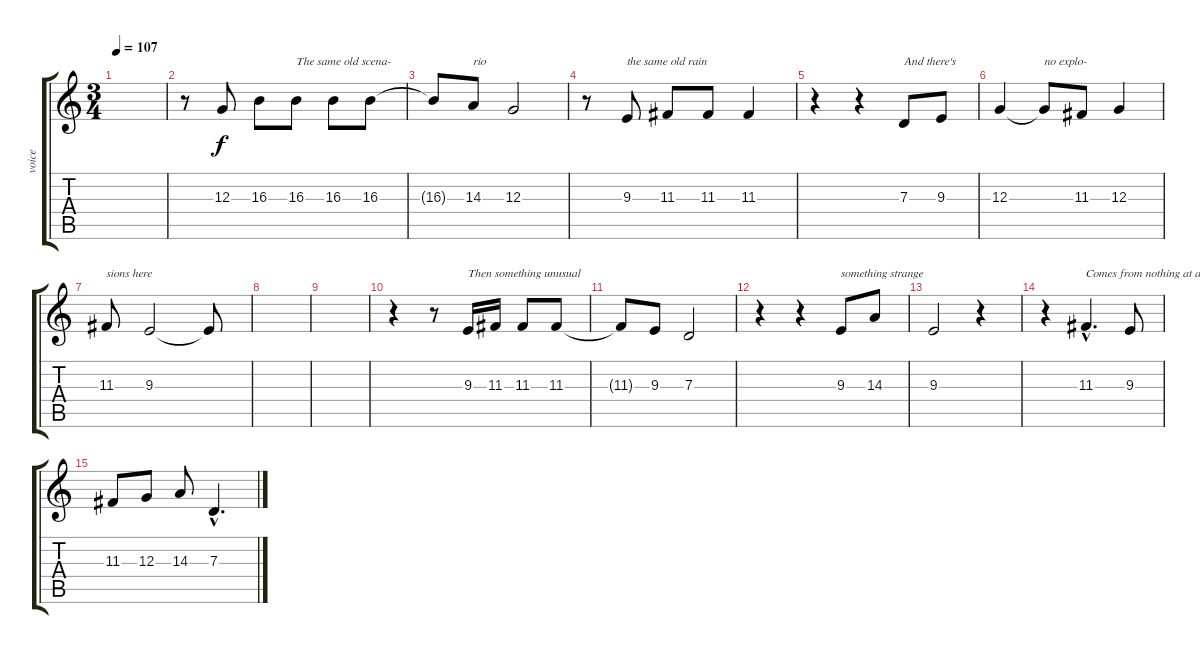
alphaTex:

\track ("voice" "voice") {instrument acousticgrandpiano}
\staff {score tabs}
\tuning (E4 B3 G3 D3 A2 E2) {hide}
\ts (3 4)
\tempo 107
\clef g2
\ks c
|
r.8 12.3.8 16.3.8 16.3.8{txt "The same old scena-"} 16.3.8 16.3.8 |
16.3{t}.8 14.3.8{txt "rio"} 12.3.2 |
r.8 9.3.8{txt "the same old rain"} 11.3.8 11.3.8 11.3.4 |
r.4 r.4 7.3.8{txt "And there's"} 9.3.8 |
12.3.4 12.3{t}.8{txt "no explo-"} 11.3.8 12.3.4 |
11.3.8{txt "sions here"} 9.3.2 9.3{t}.8 |
|
|
r.4 r.8 9.3.16{txt "Then something unusual "} 11.3.16 11.3.8 11.3.8 |
11.3{t}.8 9.3.8 7.3.2 |
r.4 r.4 9.3.8{txt "something strange"} 14.3.8 |
9.3.2 r.4 |
r.4 11.3{hac}.4{d txt "Comes from nothing at all"} 9.3.8 |
11.3.8 12.3.8 14.3.8 7.3{hac}.4{d}
